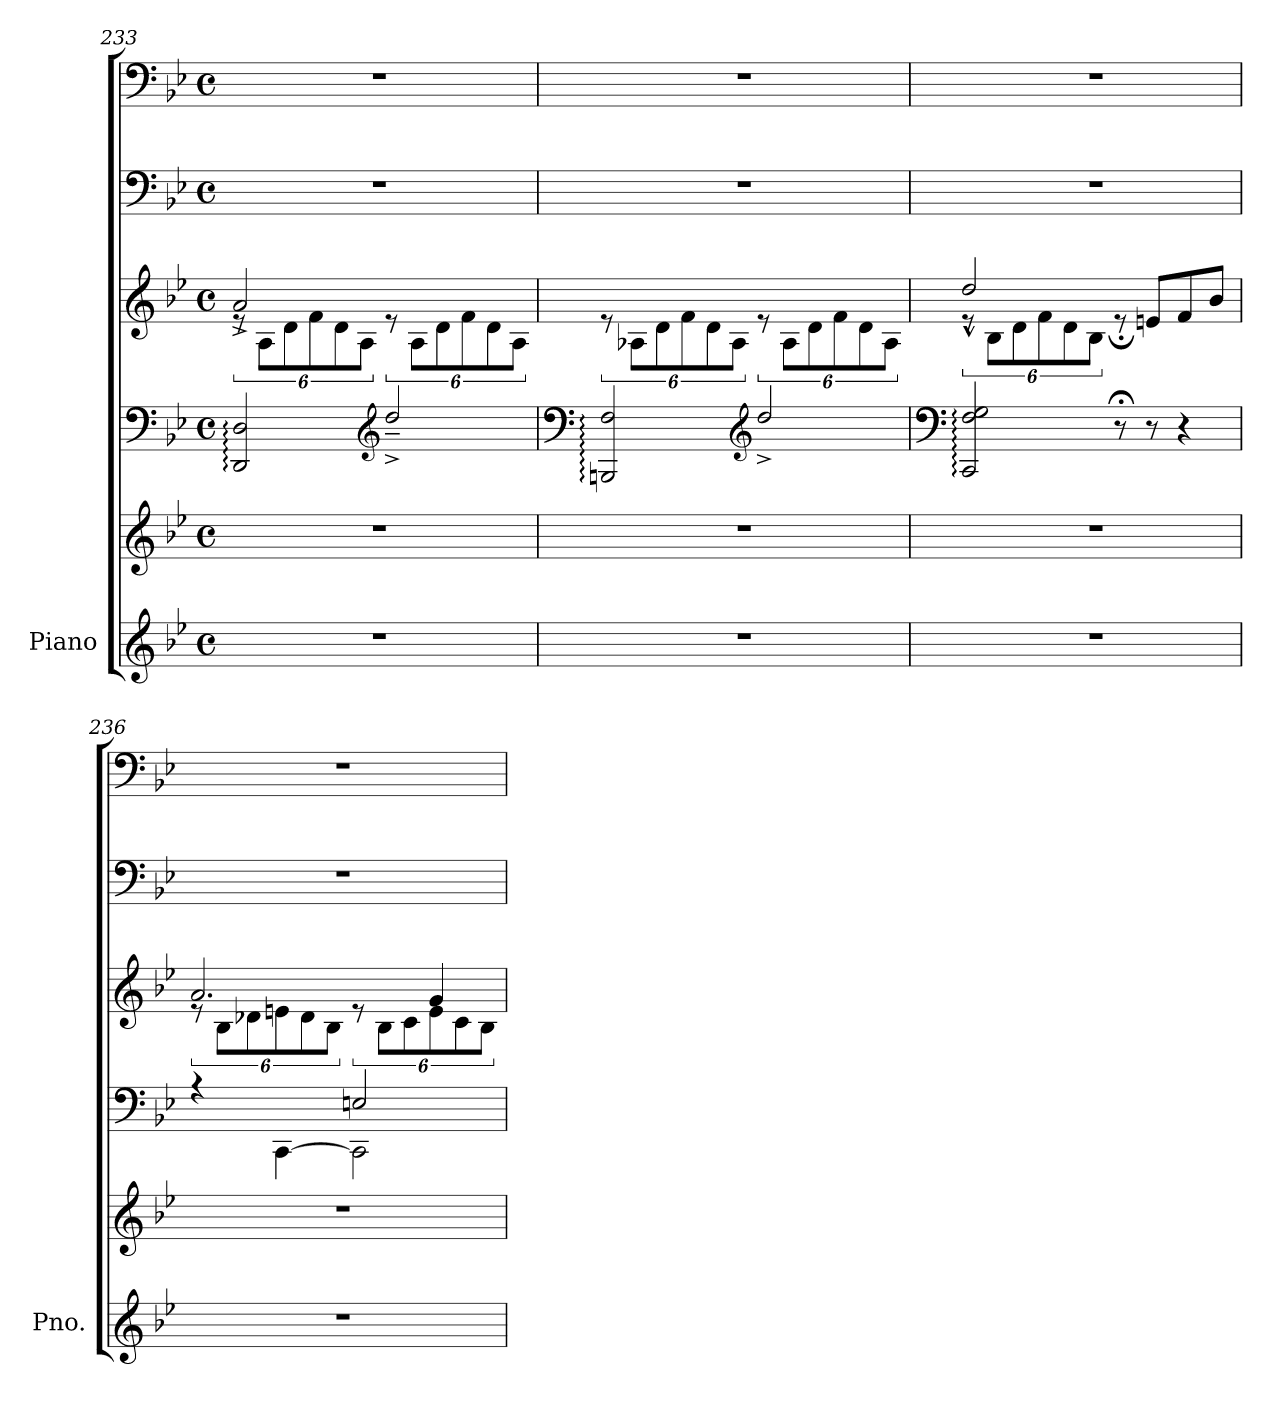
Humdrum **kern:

**kern	**kern	**kern	**kern	**kern	**kern
*part1	*part1	*part1	*part1	*part1	*part1
*staff6	*staff5	*staff4	*staff3	*staff2	*staff1
*I"Piano	*	*	*	*	*
*I'Pno.	*	*	*	*	*
!!LO:LB:g=z
*clefG2	*clefG2	*clefF4	*clefG2	*clefF4	*clefF4
*k[b-e-]	*k[b-e-]	*k[b-e-]	*k[b-e-]	*k[b-e-]	*k[b-e-]
*M4/4	*M4/4	*M4/4	*M4/4	*M4/4	*M4/4
*met(c)	*met(c)	*met(c)	*met(c)	*met(c)	*met(c)
=233	=233	=233	=233	=233	=233
*	*	*	*^	*	*
1r	1r	2DD/: 2D/:	12re	2a^/	1r	1r
.	.	.	12A\L	.	.	.
.	.	.	12d\	.	.	.
.	.	.	12f\	.	.	.
.	.	.	12d\	.	.	.
.	.	.	12A\J	.	.	.
*	*	*clefG2	*	*	*	*
.	.	2dd~^/	12re	2ryy	.	.
.	.	.	12A\L	.	.	.
.	.	.	12d\	.	.	.
.	.	.	12f\	.	.	.
.	.	.	12d\	.	.	.
.	.	.	12A\J	.	.	.
=234	=234	=234	=234	=234	=234	=234
*	*	*clefF4	*	*	*	*
1r	1r	2BBBn/: 2F/:	12re	2ryy	1r	1r
.	.	.	12A-X\L	.	.	.
.	.	.	12d\	.	.	.
.	.	.	12f\	.	.	.
.	.	.	12d\	.	.	.
.	.	.	12A-\J	.	.	.
*	*	*clefG2	*	*	*	*
.	.	2dd^/	12re	2ryy	.	.
.	.	.	12A-\L	.	.	.
.	.	.	12d\	.	.	.
.	.	.	12f\	.	.	.
.	.	.	12d\	.	.	.
.	.	.	12A-\J	.	.	.
=235	=235	=235	=235	=235	=235	=235
*	*	*clefF4	*	*	*	*
1r	1r	2CC/: 2F/: 2G/:	12re	2dd^^/	1r	1r
.	.	.	12B-\L	.	.	.
.	.	.	12d\	.	.	.
.	.	.	12f\	.	.	.
.	.	.	12d\	.	.	.
.	.	.	12B-\J	.	.	.
.	.	8r;<	2ryy	8r;<e	.	.
.	.	8r	.	8en/L	.	.
.	.	4r	.	8f/	.	.
.	.	.	.	8b-/J	.	.
!!LO:LB:g=z
=236	=236	=236	=236	=236	=236	=236
*	*	*^	*	*	*	*
1r	1r	2ryy	4rA	12re	2.a/	1r	1r
.	.	.	.	12B-\L	.	.	.
.	.	.	.	12d-X\	.	.	.
.	.	.	[4CC\	12en\	.	.	.
.	.	.	.	12d-\	.	.	.
.	.	.	.	12B-\J	.	.	.
.	.	2En/	2CC\]	12re	.	.	.
.	.	.	.	12B-\L	.	.	.
.	.	.	.	12c\	.	.	.
.	.	.	.	12e\	4g/	.	.
.	.	.	.	12c\	.	.	.
.	.	.	.	12B-\J	.	.	.
*	*	*v	*v	*	*	*	*
*	*	*	*v	*v	*	*
=	=	=	=	=	=
*-	*-	*-	*-	*-	*-
